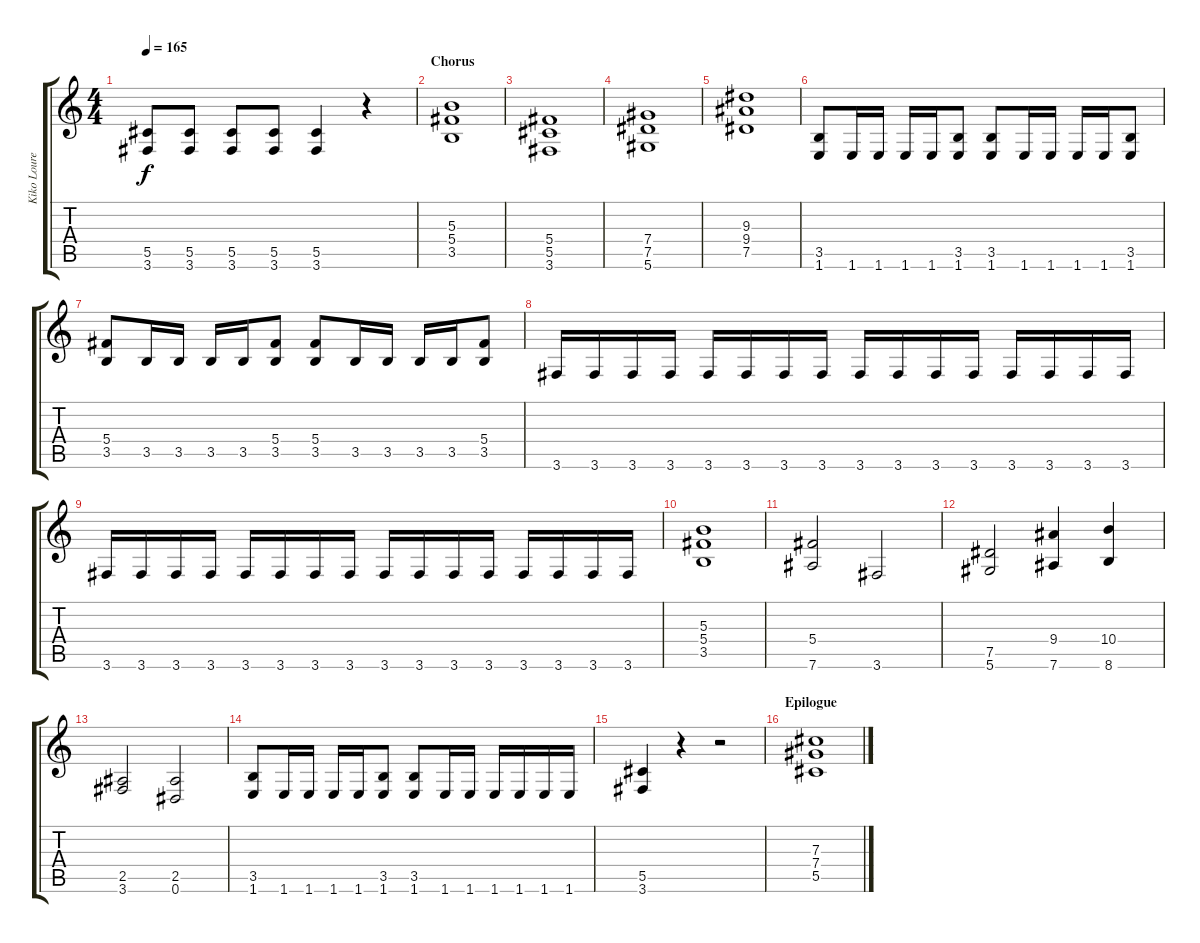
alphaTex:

\track ("Kiko Loureiro" "Kiko Loure") {instrument distortionguitar}
\staff {score tabs}
\tuning (Eb4 Bb3 Gb3 Db3 Ab2 Eb2) {hide}
\ts (4 4)
\tempo 165
\clef g2
\ks c
(5.5 3.6).8{dy f} (5.5 3.6).8 (5.5 3.6).8 (5.5 3.6).8 (5.5 3.6).4 r.4 |
\section ("" "Chorus")
(5.3 5.4 3.5).1 |
(5.4 5.5 3.6).1 |
(7.4 7.5 5.6).1 |
(9.3 9.4 7.5).1 |
(3.5 1.6).8 1.6.16 1.6.16 1.6.16 1.6.16 (3.5 1.6).8 (3.5 1.6).8 1.6.16 1.6.16 1.6.16 1.6.16 (3.5 1.6).8 |
(5.4 3.5).8 3.5.16 3.5.16 3.5.16 3.5.16 (5.4 3.5).8 (5.4 3.5).8 3.5.16 3.5.16 3.5.16 3.5.16 (5.4 3.5).8 |
3.6.16 3.6.16 3.6.16 3.6.16 3.6.16 3.6.16 3.6.16 3.6.16 3.6.16 3.6.16 3.6.16 3.6.16 3.6.16 3.6.16 3.6.16 3.6.16 |
3.6.16 3.6.16 3.6.16 3.6.16 3.6.16 3.6.16 3.6.16 3.6.16 3.6.16 3.6.16 3.6.16 3.6.16 3.6.16 3.6.16 3.6.16 3.6.16 |
(5.3 5.4 3.5).1 |
(5.4 7.6).2 3.6.2 |
(7.5 5.6).2 (9.4 7.6).4 (10.4 8.6).4 |
(2.5 3.6).2 (2.5 0.6).2 |
(3.5 1.6).8 1.6.16 1.6.16 1.6.16 1.6.16 (3.5 1.6).8 (3.5 1.6).8 1.6.16 1.6.16 1.6.16 1.6.16 1.6.16 1.6.16 |
(5.5 3.6).4 r.4 r.2 |
\section ("" "Epilogue")
(7.3 7.4 5.5).1
